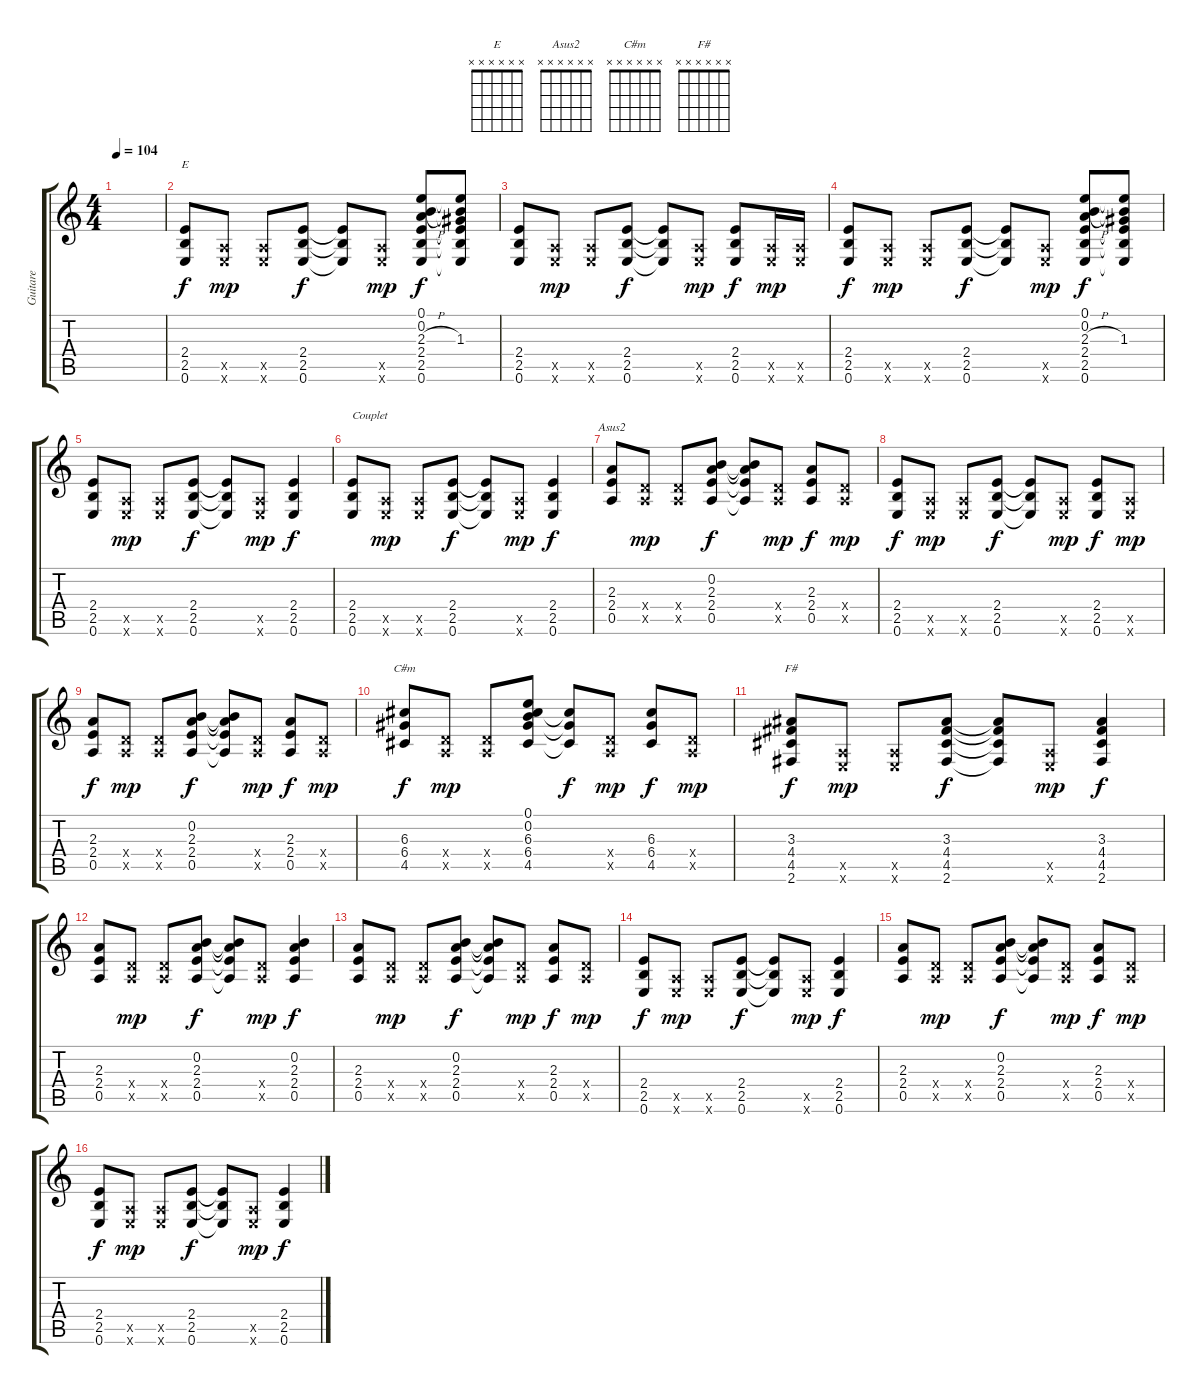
\track ("Guitare" "Guitare") {instrument acousticguitarsteel}
\staff {score tabs}
\tuning (E4 B3 G3 D3 A2 E2) {hide}
\chord ("E" x x x x x x) {firstfret 0}
\chord ("Asus2" x x x x x x) {firstfret 0}
\chord ("C#m" x x x x x x) {firstfret 0}
\chord ("F#" x x x x x x) {firstfret 0}
\ts (4 4)
\tempo 104
\clef g2
\ks c
|
(2.4 2.5 0.6).8{ch "E"} (0.5{x} 0.6{x}).8{dy mp} (0.5{x} 0.6{x}).8 (2.4 2.5 0.6).8{dy f} (2.4{t} 2.5{t} 0.6{t}).8 (0.5{x} 0.6{x}).8{dy mp} (0.1 0.2 2.3{h} 2.4 2.5 0.6).8{dy f} (0.1{t} 0.2{t} 1.3 2.4{t} 2.5{t} 0.6{t}).8 |
(2.4 2.5 0.6).8 (0.5{x} 0.6{x}).8{dy mp} (0.5{x} 0.6{x}).8 (2.4 2.5 0.6).8{dy f} (2.4{t} 2.5{t} 0.6{t}).8 (0.5{x} 0.6{x}).8{dy mp} (2.4 2.5 0.6).8{dy f} (0.5{x} 0.6{x}).16{dy mp} (0.5{x} 0.6{x}).16 |
(2.4 2.5 0.6).8{dy f} (0.5{x} 0.6{x}).8{dy mp} (0.5{x} 0.6{x}).8 (2.4 2.5 0.6).8{dy f} (2.4{t} 2.5{t} 0.6{t}).8 (0.5{x} 0.6{x}).8{dy mp} (0.1 0.2 2.3{h} 2.4 2.5 0.6).8{dy f} (0.1{t} 0.2{t} 1.3 2.4{t} 2.5{t} 0.6{t}).8 |
(2.4 2.5 0.6).8 (0.5{x} 0.6{x}).8{dy mp} (0.5{x} 0.6{x}).8 (2.4 2.5 0.6).8{dy f} (2.4{t} 2.5{t} 0.6{t}).8 (0.5{x} 0.6{x}).8{dy mp} (2.4 2.5 0.6).4{dy f} |
(2.4 2.5 0.6).8{txt "Couplet"} (0.5{x} 0.6{x}).8{dy mp} (0.5{x} 0.6{x}).8 (2.4 2.5 0.6).8{dy f} (2.4{t} 2.5{t} 0.6{t}).8 (0.5{x} 0.6{x}).8{dy mp} (2.4 2.5 0.6).4{dy f} |
(2.3 2.4 0.5).8{ch "Asus2"} (0.4{x} 0.5{x}).8{dy mp} (0.4{x} 0.5{x}).8 (0.2 2.3 2.4 0.5).8{dy f} (0.2{t} 2.3{t} 2.4{t} 0.5{t}).8 (0.4{x} 0.5{x}).8{dy mp} (2.3 2.4 0.5).8{dy f} (0.4{x} 0.5{x}).8{dy mp} |
(2.4 2.5 0.6).8{dy f} (0.5{x} 0.6{x}).8{dy mp} (0.5{x} 0.6{x}).8 (2.4 2.5 0.6).8{dy f} (2.4{t} 2.5{t} 0.6{t}).8 (0.5{x} 0.6{x}).8{dy mp} (2.4 2.5 0.6).8{dy f} (0.5{x} 0.6{x}).8{dy mp} |
(2.3 2.4 0.5).8{dy f} (0.4{x} 0.5{x}).8{dy mp} (0.4{x} 0.5{x}).8 (0.2 2.3 2.4 0.5).8{dy f} (0.2{t} 2.3{t} 2.4{t} 0.5{t}).8 (0.4{x} 0.5{x}).8{dy mp} (2.3 2.4 0.5).8{dy f} (0.4{x} 0.5{x}).8{dy mp} |
(6.3 6.4 4.5).8{ch "C#m" dy f} (0.4{x} 0.5{x}).8{dy mp} (0.4{x} 0.5{x}).8 (0.1 0.2 6.3 6.4 4.5).8 (6.3{t} 6.4{t} 4.5{t}).8{dy f} (0.4{x} 0.5{x}).8{dy mp} (6.3 6.4 4.5).8{dy f} (0.4{x} 0.5{x}).8{dy mp} |
(3.3 4.4 4.5 2.6).8{ch "F#" dy f} (0.5{x} 0.6{x}).8{dy mp} (0.5{x} 0.6{x}).8 (3.3 4.4 4.5 2.6).8{dy f} (3.3{t} 4.4{t} 4.5{t} 2.6{t}).8 (0.5{x} 0.6{x}).8{dy mp} (3.3 4.4 4.5 2.6).4{dy f} |
(2.3 2.4 0.5).8 (0.4{x} 0.5{x}).8{dy mp} (0.4{x} 0.5{x}).8 (0.2 2.3 2.4 0.5).8{dy f} (0.2{t} 2.3{t} 2.4{t} 0.5{t}).8 (0.4{x} 0.5{x}).8{dy mp} (0.2 2.3 2.4 0.5).4{dy f} |
(2.3 2.4 0.5).8 (0.4{x} 0.5{x}).8{dy mp} (0.4{x} 0.5{x}).8 (0.2 2.3 2.4 0.5).8{dy f} (0.2{t} 2.3{t} 2.4{t} 0.5{t}).8 (0.4{x} 0.5{x}).8{dy mp} (2.3 2.4 0.5).8{dy f} (0.4{x} 0.5{x}).8{dy mp} |
(2.4 2.5 0.6).8{dy f} (0.5{x} 0.6{x}).8{dy mp} (0.5{x} 0.6{x}).8 (2.4 2.5 0.6).8{dy f} (2.4{t} 2.5{t} 0.6{t}).8 (0.5{x} 0.6{x}).8{dy mp} (2.4 2.5 0.6).4{dy f} |
(2.3 2.4 0.5).8 (0.4{x} 0.5{x}).8{dy mp} (0.4{x} 0.5{x}).8 (0.2 2.3 2.4 0.5).8{dy f} (0.2{t} 2.3{t} 2.4{t} 0.5{t}).8 (0.4{x} 0.5{x}).8{dy mp} (2.3 2.4 0.5).8{dy f} (0.4{x} 0.5{x}).8{dy mp} |
(2.4 2.5 0.6).8{dy f} (0.5{x} 0.6{x}).8{dy mp} (0.5{x} 0.6{x}).8 (2.4 2.5 0.6).8{dy f} (2.4{t} 2.5{t} 0.6{t}).8 (0.5{x} 0.6{x}).8{dy mp} (2.4 2.5 0.6).4{dy f}
